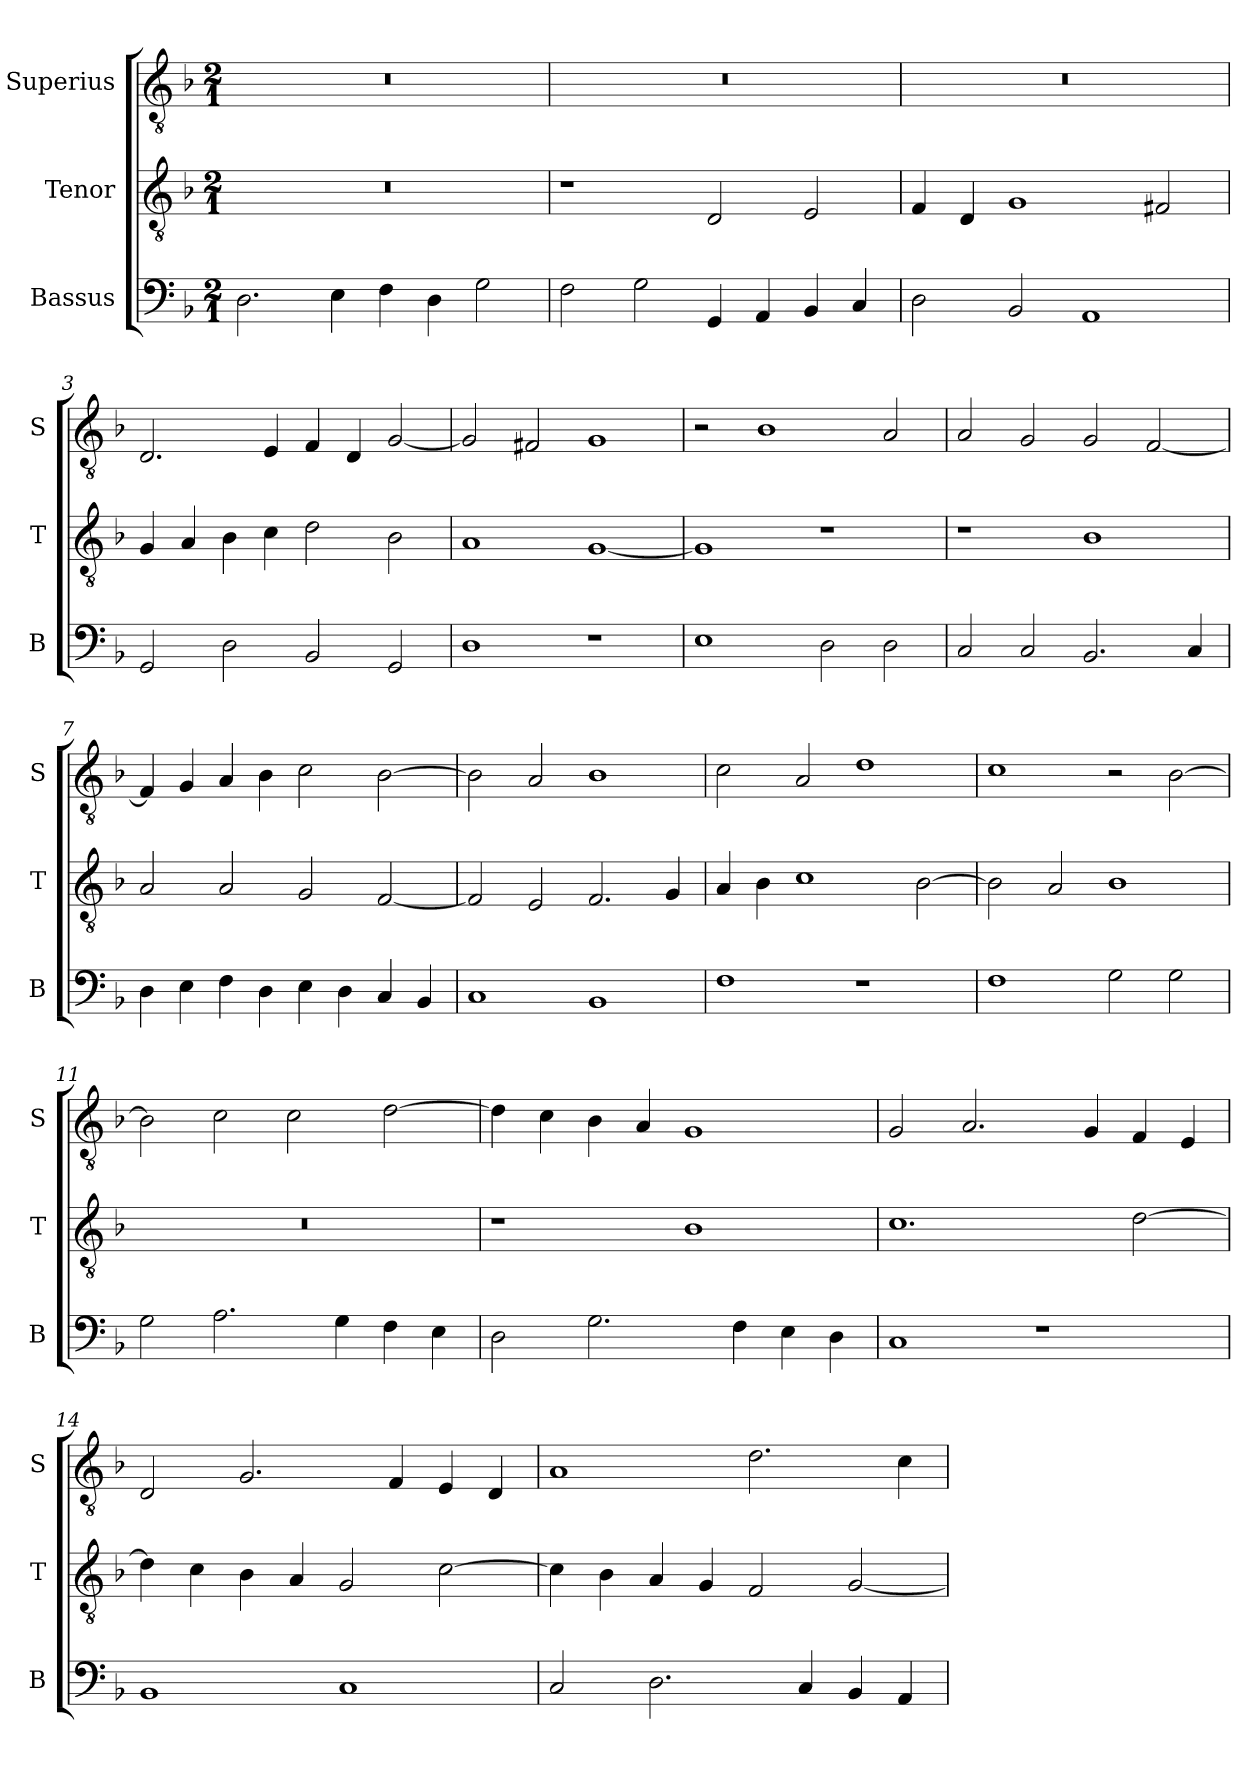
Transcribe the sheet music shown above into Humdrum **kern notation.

**kern	**kern	**kern
*part3	*part2	*part1
*staff3	*staff2	*staff1
*I"Bassus	*I"Tenor	*I"Superius
*I'B	*I'T	*I'S
*clefF4	*clefGv2	*clefGv2
*k[b-]	*k[b-]	*k[b-]
*F:	*F:	*F:
*M2/1	*M2/1	*M2/1
=	=	=
2.D	0r	0r
4E	.	.
4F	.	.
4D	.	.
2G	.	.
=1	=1	=1
2F	1r	0r
2G	.	.
4GG	2D	.
4AA	.	.
4BB-	2E	.
4C	.	.
=2	=2	=2
2D	4F	0r
.	4D	.
2BB-	1G	.
1AA	.	.
.	2F#X	.
=3	=3	=3
2GG	4G	2.D
.	4A	.
2D	4B-	.
.	4c	4E
2BB-	2d	4F
.	.	4D
2GG	2B-	[2G
=4	=4	=4
1D	1A	2G]
.	.	2F#X
1r	[1G	1G
=5	=5	=5
1E	1G]	2r
.	.	1B-
2D	1r	.
2D	.	2A
=6	=6	=6
2C	1r	2A
2C	.	2G
2.BB-	1B-	2G
.	.	[2F
4C	.	.
=7	=7	=7
4D	2A	4F]
4E	.	4G
4F	2A	4A
4D	.	4B-
4E	2G	2c
4D	.	.
4C	[2F	[2B-
4BB-	.	.
=8	=8	=8
1C	2F]	2B-]
.	2E	2A
1BB-	2.F	1B-
.	4G	.
=9	=9	=9
1F	4A	2c
.	4B-	.
.	1c	2A
1r	.	1d
.	[2B-	.
=10	=10	=10
1F	2B-]	1c
.	2A	.
2G	1B-	2r
2G	.	[2B-
=11	=11	=11
2G	0r	2B-]
2.A	.	2c
.	.	2c
4G	.	.
4F	.	[2d
4E	.	.
=12	=12	=12
2D	1r	4d]
.	.	4c
2.G	.	4B-
.	.	4A
.	1B-	1G
4F	.	.
4E	.	.
4D	.	.
=13	=13	=13
1C	1.c	2G
.	.	2.A
1r	.	.
.	.	4G
.	[2d	4F
.	.	4E
=14	=14	=14
1BB-	4d]	2D
.	4c	.
.	4B-	2.G
.	4A	.
1C	2G	.
.	.	4F
.	[2c	4E
.	.	4D
=15	=15	=15
2C	4c]	1A
.	4B-	.
2.D	4A	.
.	4G	.
.	2F	2.d
4C	.	.
4BB-	[2G	.
4AA	.	4c
=	=	=
*-	*-	*-
